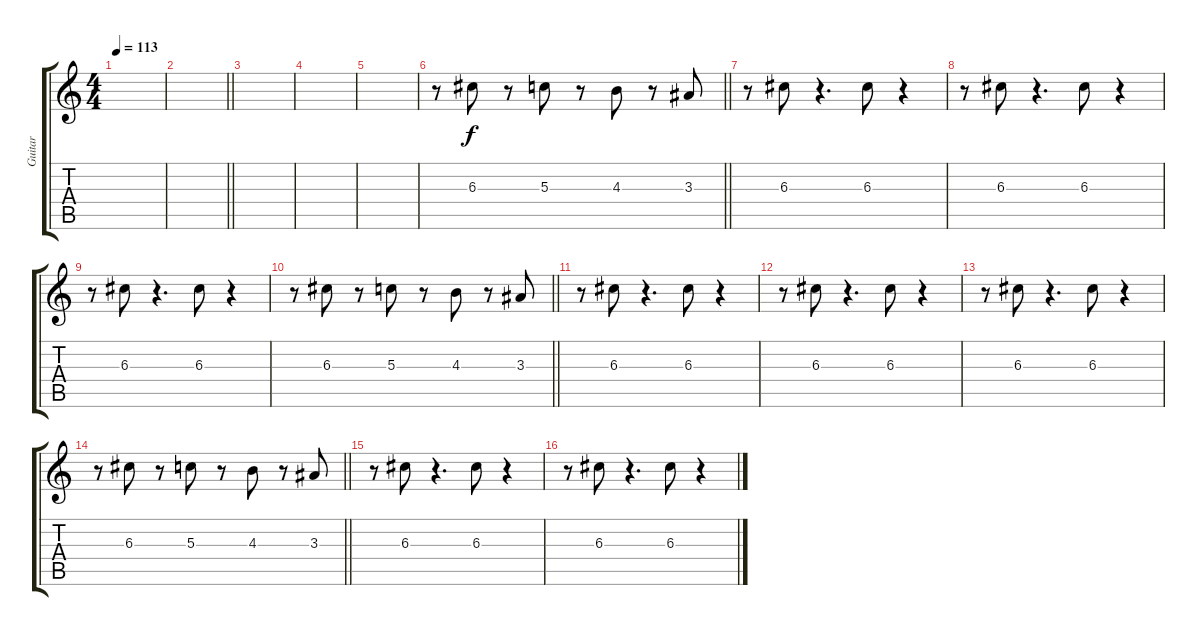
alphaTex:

\track ("Guitar" "Guitar") {instrument electricguitarclean}
\staff {score tabs}
\tuning (E4 B3 G3 D3 A2 E2) {hide}
\ts (4 4)
\tempo 113
\clef g2
\ks c
|
\barLineRight lightlight
|
\section ("" "")
|
|
|
\barLineRight lightlight
r.8 6.3.8 r.8 5.3.8 r.8 4.3.8 r.8 3.3.8 |
\section ("" "")
r.8 6.3.8 r.4{d} 6.3.8 r.4 |
r.8 6.3.8 r.4{d} 6.3.8 r.4 |
r.8 6.3.8 r.4{d} 6.3.8 r.4 |
\barLineRight lightlight
r.8 6.3.8 r.8 5.3.8 r.8 4.3.8 r.8 3.3.8 |
\section ("" "")
r.8 6.3.8 r.4{d} 6.3.8 r.4 |
r.8 6.3.8 r.4{d} 6.3.8 r.4 |
r.8 6.3.8 r.4{d} 6.3.8 r.4 |
\barLineRight lightlight
r.8 6.3.8 r.8 5.3.8 r.8 4.3.8 r.8 3.3.8 |
\section ("" "")
r.8 6.3.8 r.4{d} 6.3.8 r.4 |
r.8 6.3.8 r.4{d} 6.3.8 r.4
